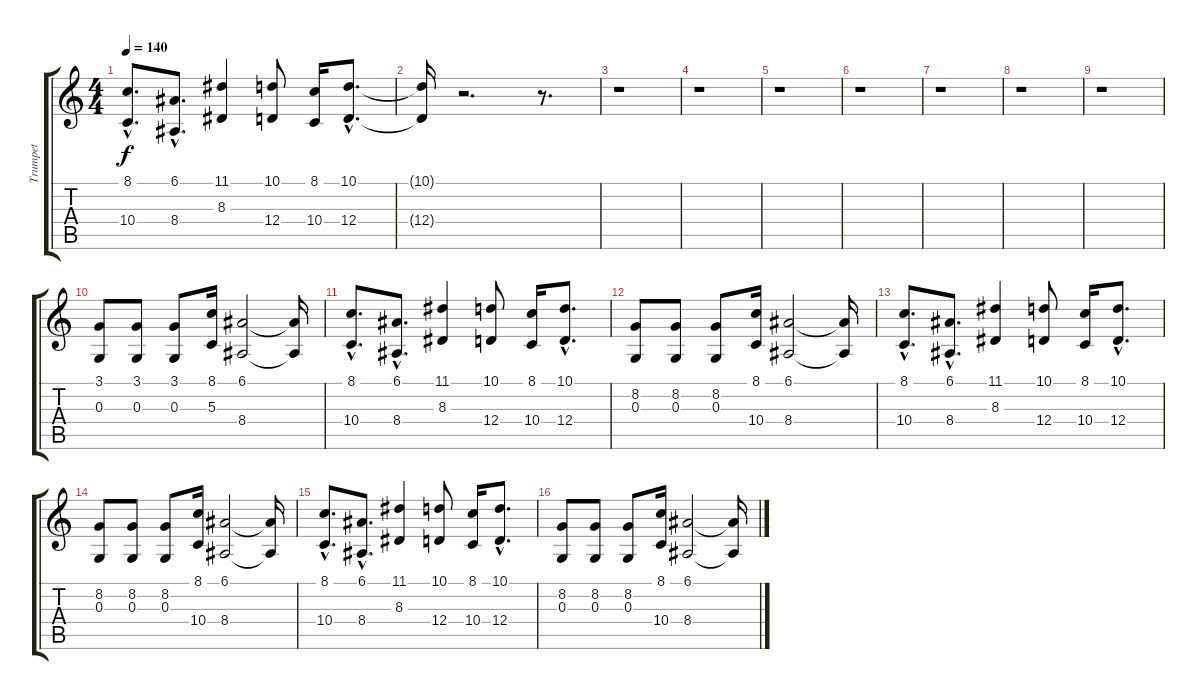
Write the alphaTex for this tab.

\track ("Trumpet" "Trumpet") {instrument trumpet}
\staff {score tabs}
\tuning (E4 B3 G3 D3 A2 E2) {hide}
\ts (4 4)
\tempo 140
\clef g2
\ks c
(8.1{hac} 10.4{hac}).8{d dy f} (6.1{hac} 8.4{hac}).8{d} (11.1 8.3).4 (10.1 12.4).8 (8.1 10.4).16 (10.1{hac} 12.4{hac}).8{d} |
(10.1{t} 12.4{t}).16 r.2{d} r.8{d} |
r.1 |
r.1 |
r.1 |
r.1 |
r.1 |
r.1 |
r.1 |
(3.1 0.3).8 (3.1 0.3).8 (3.1 0.3).8 (8.1 5.3).16 (6.1 8.4).2 (6.1{t} 8.4{t}).16 |
(8.1{hac} 10.4{hac}).8{d} (6.1{hac} 8.4{hac}).8{d} (11.1 8.3).4 (10.1 12.4).8 (8.1 10.4).16 (10.1{hac} 12.4{hac}).8{d} |
(8.2 0.3).8 (8.2 0.3).8 (8.2 0.3).8 (8.1 10.4).16 (6.1 8.4).2 (6.1{t} 8.4{t}).16 |
(8.1{hac} 10.4{hac}).8{d} (6.1{hac} 8.4{hac}).8{d} (11.1 8.3).4 (10.1 12.4).8 (8.1 10.4).16 (10.1{hac} 12.4{hac}).8{d} |
(8.2 0.3).8 (8.2 0.3).8 (8.2 0.3).8 (8.1 10.4).16 (6.1 8.4).2 (6.1{t} 8.4{t}).16 |
(8.1{hac} 10.4{hac}).8{d} (6.1{hac} 8.4{hac}).8{d} (11.1 8.3).4 (10.1 12.4).8 (8.1 10.4).16 (10.1{hac} 12.4{hac}).8{d} |
(8.2 0.3).8 (8.2 0.3).8 (8.2 0.3).8 (8.1 10.4).16 (6.1 8.4).2 (6.1{t} 8.4{t}).16
